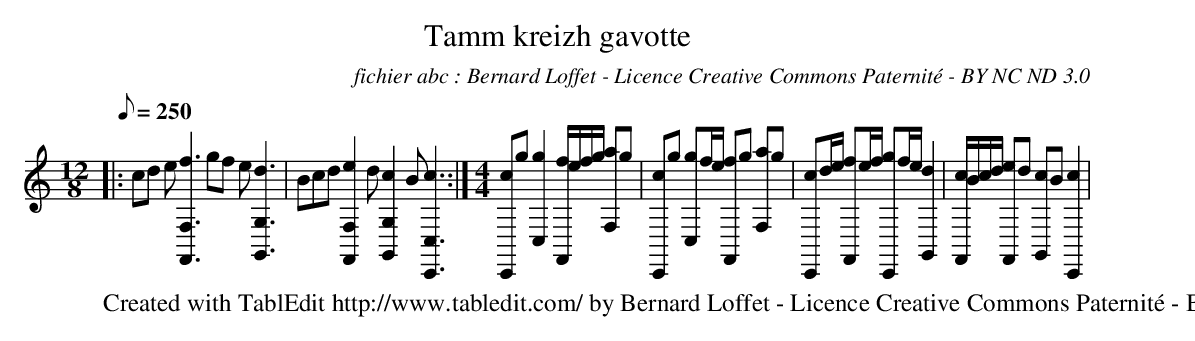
X:1
T:Tamm kreizh gavotte
C: fichier abc : Bernard Loffet - Licence Creative Commons Paternité - BY NC ND 3.0
L:1/8
Q:250
M:12/8
K:C
|: cd e[f3F,,3F,3] gf e[d3G,,3G,3] | Bcd [e2F,,2F,2]d [c2G,,2G,2]B [c3C,,3C,3] :| \
M:4/4
 [cC,,]g [g2C,2] [f/F,,/]e/f/g/ [aF,]g | [cC,,]g [gC,]f/e/ [fF,,]g [aF,]g | [cC,,]d/e/ [fF,,]e/f/ [gC,,]f/e/ [d2G,,2] | \
 [c/F,,/]B/c/d/ [eF,,]d [cG,,]B [c2C,,2] | \
W:Created with TablEdit http://www.tabledit.com/ by Bernard Loffet - Licence Creative Commons Paternité - BY NC ND 3.0
